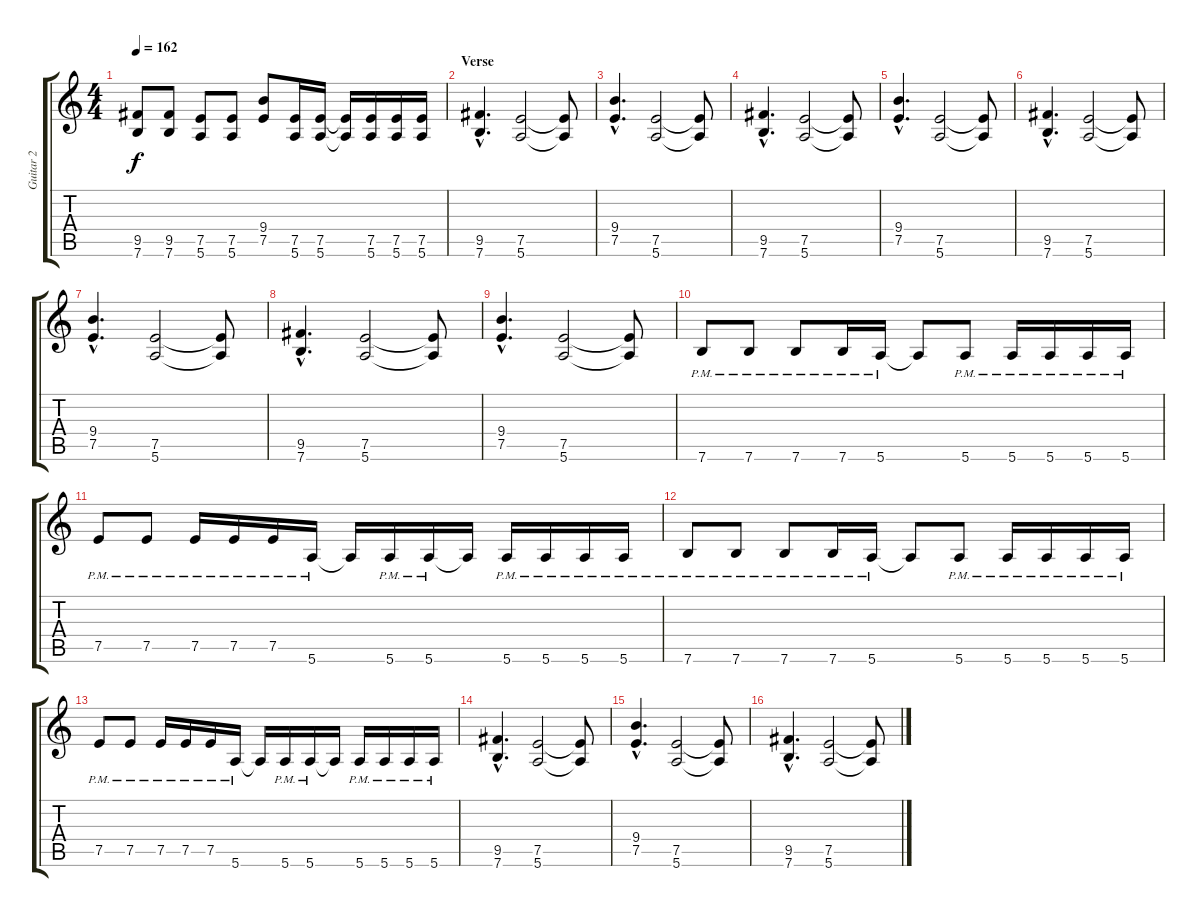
\track ("Guitar 2" "Guitar 2") {instrument distortionguitar}
\staff {score tabs}
\tuning (E4 B3 G3 D3 A2 E2) {hide}
\ts (4 4)
\tempo 162
\clef g2
\ks c
(9.5 7.6).8{dy f} (9.5 7.6).8 (7.5 5.6).8 (7.5 5.6).8 (9.4 7.5).8 (7.5 5.6).16 (7.5 5.6).16 (7.5{t} 5.6{t}).16 (7.5 5.6).16 (7.5 5.6).16 (7.5 5.6).16 |
\section ("" "Verse")
(9.5{hac} 7.6{hac}).4{d} (7.5 5.6).2 (7.5{t} 5.6{t}).8 |
(9.4{hac} 7.5{hac}).4{d} (7.5 5.6).2 (7.5{t} 5.6{t}).8 |
(9.5{hac} 7.6{hac}).4{d} (7.5 5.6).2 (7.5{t} 5.6{t}).8 |
(9.4{hac} 7.5{hac}).4{d} (7.5 5.6).2 (7.5{t} 5.6{t}).8 |
(9.5{hac} 7.6{hac}).4{d} (7.5 5.6).2 (7.5{t} 5.6{t}).8 |
(9.4{hac} 7.5{hac}).4{d} (7.5 5.6).2 (7.5{t} 5.6{t}).8 |
(9.5{hac} 7.6{hac}).4{d} (7.5 5.6).2 (7.5{t} 5.6{t}).8 |
(9.4{hac} 7.5{hac}).4{d} (7.5 5.6).2 (7.5{t} 5.6{t}).8 |
\section ("" "")
7.6{pm}.8 7.6{pm}.8 7.6{pm}.8 7.6{pm}.16 5.6{pm}.16 5.6{t}.8 5.6{pm}.8 5.6{pm}.16 5.6{pm}.16 5.6{pm}.16 5.6{pm}.16 |
7.5{pm}.8 7.5{pm}.8 7.5{pm}.16 7.5{pm}.16 7.5{pm}.16 5.6{pm}.16 5.6{t}.16 5.6{pm}.16 5.6{pm}.16 5.6{t}.16 5.6{pm}.16 5.6{pm}.16 5.6{pm}.16 5.6{pm}.16 |
7.6{pm}.8 7.6{pm}.8 7.6{pm}.8 7.6{pm}.16 5.6{pm}.16 5.6{t}.8 5.6{pm}.8 5.6{pm}.16 5.6{pm}.16 5.6{pm}.16 5.6{pm}.16 |
7.5{pm}.8 7.5{pm}.8 7.5{pm}.16 7.5{pm}.16 7.5{pm}.16 5.6{pm}.16 5.6{t}.16 5.6{pm}.16 5.6{pm}.16 5.6{t}.16 5.6{pm}.16 5.6{pm}.16 5.6{pm}.16 5.6{pm}.16 |
\section ("" "")
(9.5{hac} 7.6{hac}).4{d} (7.5 5.6).2 (7.5{t} 5.6{t}).8 |
(9.4{hac} 7.5{hac}).4{d} (7.5 5.6).2 (7.5{t} 5.6{t}).8 |
(9.5{hac} 7.6{hac}).4{d} (7.5 5.6).2 (7.5{t} 5.6{t}).8
